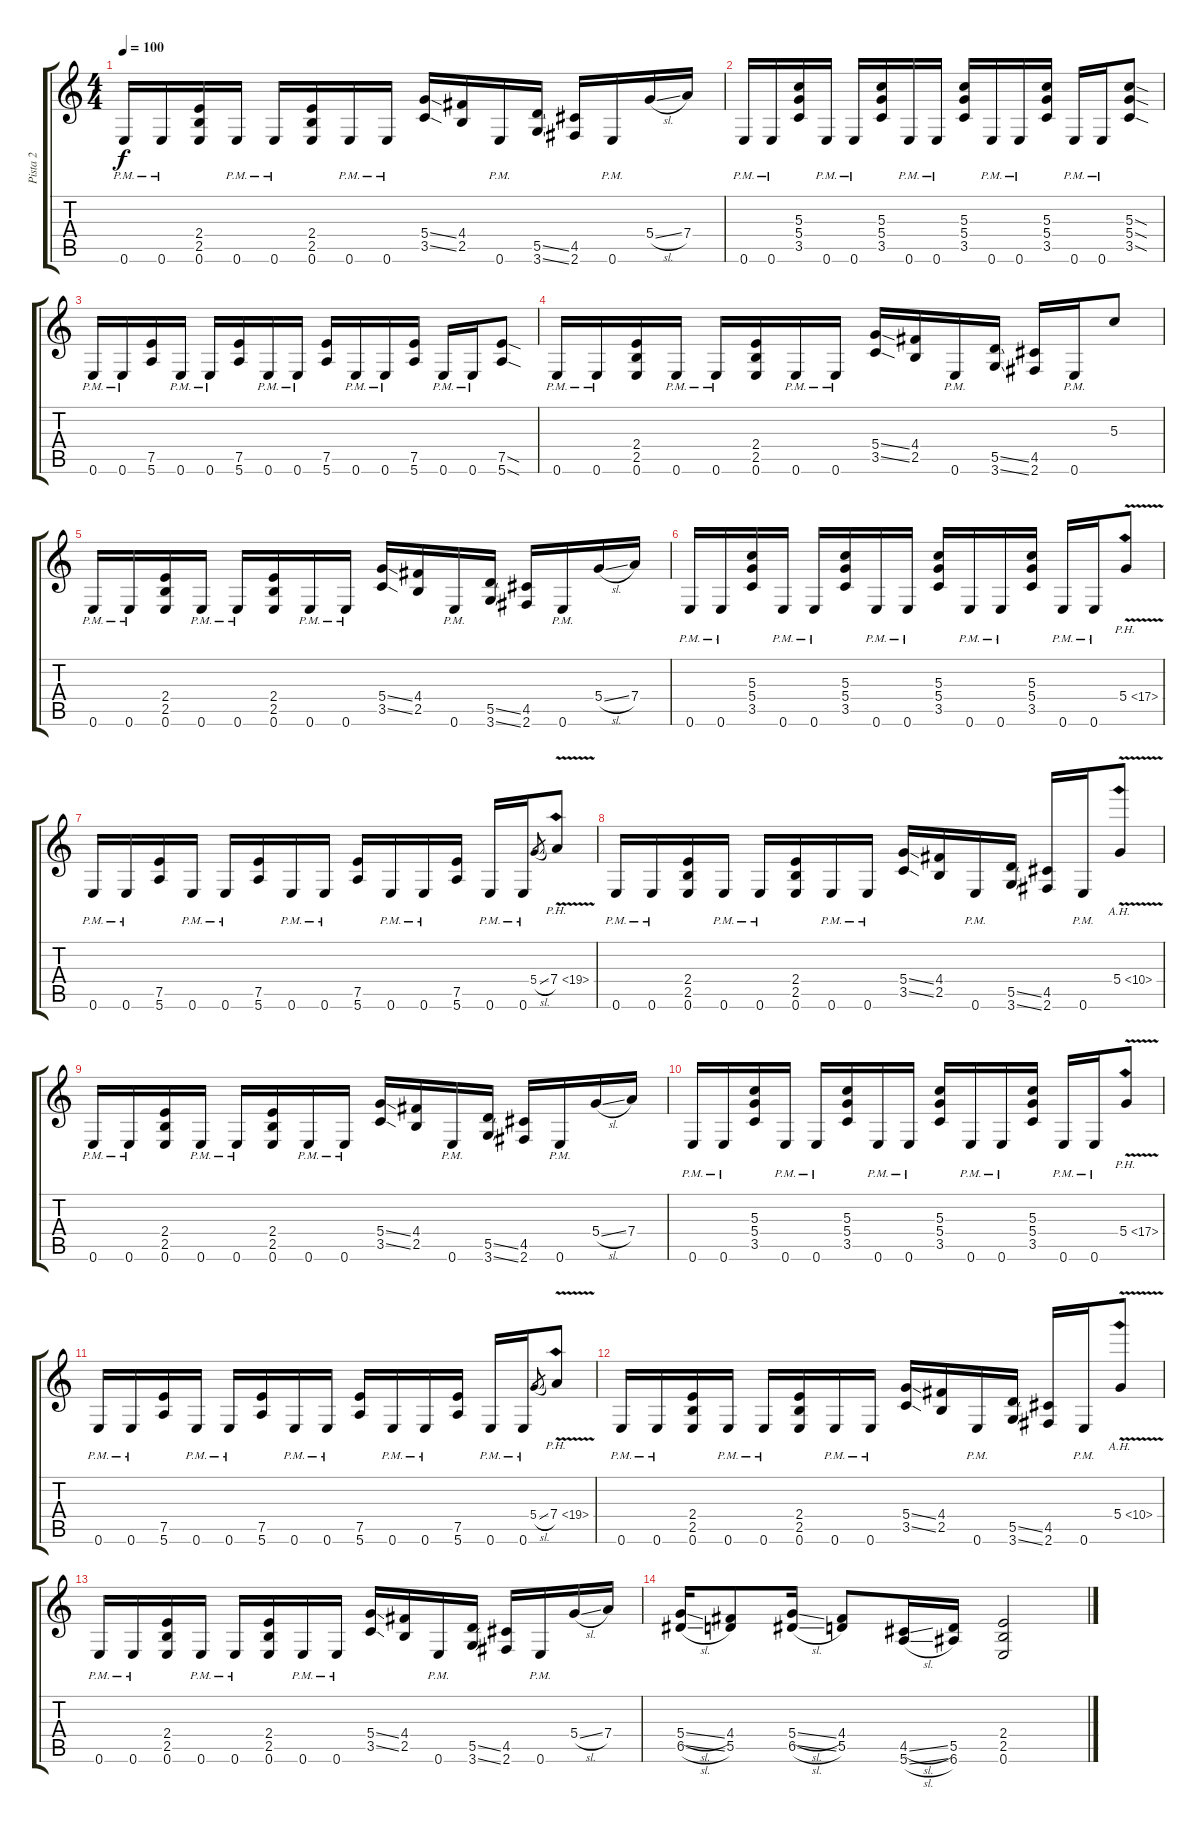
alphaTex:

\track ("Pista 2" "Pista 2") {instrument distortionguitar}
\staff {score tabs}
\tuning (E4 B3 G3 D3 A2 E2) {hide}
\ts (4 4)
\tempo 100
\clef g2
\ks c
0.6{pm}.16{dy f} 0.6{pm}.16 (2.4 2.5 0.6).16 0.6{pm}.16 0.6{pm}.16 (2.4 2.5 0.6).16 0.6{pm}.16 0.6{pm}.16 (5.4{ss} 3.5{ss}).16 (4.4 2.5).16 0.6{pm}.16 (5.5{ss} 3.6{ss}).16 (4.5 2.6).16 0.6{pm}.16 5.4{sl}.16 7.4.16 |
0.6{pm}.16 0.6{pm}.16 (5.3 5.4 3.5).16 0.6{pm}.16 0.6{pm}.16 (5.3 5.4 3.5).16 0.6{pm}.16 0.6{pm}.16 (5.3 5.4 3.5).16 0.6{pm}.16 0.6{pm}.16 (5.3 5.4 3.5).16 0.6{pm}.16 0.6{pm}.16 (5.3{sod} 5.4{sod} 3.5{sod}).8 |
0.6{pm}.16 0.6{pm}.16 (7.5 5.6).16 0.6{pm}.16 0.6{pm}.16 (7.5 5.6).16 0.6{pm}.16 0.6{pm}.16 (7.5 5.6).16 0.6{pm}.16 0.6{pm}.16 (7.5 5.6).16 0.6{pm}.16 0.6{pm}.16 (7.5{sod} 5.6{sod}).8 |
0.6{pm}.16 0.6{pm}.16 (2.4 2.5 0.6).16 0.6{pm}.16 0.6{pm}.16 (2.4 2.5 0.6).16 0.6{pm}.16 0.6{pm}.16 (5.4{ss} 3.5{ss}).16 (4.4 2.5).16 0.6{pm}.16 (5.5{ss} 3.6{ss}).16 (4.5 2.6).16 0.6{pm}.16 5.3.8 |
0.6{pm}.16 0.6{pm}.16 (2.4 2.5 0.6).16 0.6{pm}.16 0.6{pm}.16 (2.4 2.5 0.6).16 0.6{pm}.16 0.6{pm}.16 (5.4{ss} 3.5{ss}).16 (4.4 2.5).16 0.6{pm}.16 (5.5{ss} 3.6{ss}).16 (4.5 2.6).16 0.6{pm}.16 5.4{sl}.16 7.4.16 |
0.6{pm}.16 0.6{pm}.16 (5.3 5.4 3.5).16 0.6{pm}.16 0.6{pm}.16 (5.3 5.4 3.5).16 0.6{pm}.16 0.6{pm}.16 (5.3 5.4 3.5).16 0.6{pm}.16 0.6{pm}.16 (5.3 5.4 3.5).16 0.6{pm}.16 0.6{pm}.16 5.4{ph 12 v}.8 |
0.6{pm}.16 0.6{pm}.16 (7.5 5.6).16 0.6{pm}.16 0.6{pm}.16 (7.5 5.6).16 0.6{pm}.16 0.6{pm}.16 (7.5 5.6).16 0.6{pm}.16 0.6{pm}.16 (7.5 5.6).16 0.6{pm}.16 0.6{pm}.16 5.4{sl}.8{gr} 7.4{ph 12 v}.8 |
0.6{pm}.16 0.6{pm}.16 (2.4 2.5 0.6).16 0.6{pm}.16 0.6{pm}.16 (2.4 2.5 0.6).16 0.6{pm}.16 0.6{pm}.16 (5.4{ss} 3.5{ss}).16 (4.4 2.5).16 0.6{pm}.16 (5.5{ss} 3.6{ss}).16 (4.5 2.6).16 0.6{pm}.16 5.4{ah 5 v}.8 |
0.6{pm}.16 0.6{pm}.16 (2.4 2.5 0.6).16 0.6{pm}.16 0.6{pm}.16 (2.4 2.5 0.6).16 0.6{pm}.16 0.6{pm}.16 (5.4{ss} 3.5{ss}).16 (4.4 2.5).16 0.6{pm}.16 (5.5{ss} 3.6{ss}).16 (4.5 2.6).16 0.6{pm}.16 5.4{sl}.16 7.4.16 |
0.6{pm}.16 0.6{pm}.16 (5.3 5.4 3.5).16 0.6{pm}.16 0.6{pm}.16 (5.3 5.4 3.5).16 0.6{pm}.16 0.6{pm}.16 (5.3 5.4 3.5).16 0.6{pm}.16 0.6{pm}.16 (5.3 5.4 3.5).16 0.6{pm}.16 0.6{pm}.16 5.4{ph 12 v}.8 |
0.6{pm}.16 0.6{pm}.16 (7.5 5.6).16 0.6{pm}.16 0.6{pm}.16 (7.5 5.6).16 0.6{pm}.16 0.6{pm}.16 (7.5 5.6).16 0.6{pm}.16 0.6{pm}.16 (7.5 5.6).16 0.6{pm}.16 0.6{pm}.16 5.4{sl}.8{gr} 7.4{ph 12 v}.8 |
0.6{pm}.16 0.6{pm}.16 (2.4 2.5 0.6).16 0.6{pm}.16 0.6{pm}.16 (2.4 2.5 0.6).16 0.6{pm}.16 0.6{pm}.16 (5.4{ss} 3.5{ss}).16 (4.4 2.5).16 0.6{pm}.16 (5.5{ss} 3.6{ss}).16 (4.5 2.6).16 0.6{pm}.16 5.4{ah 5 v}.8 |
0.6{pm}.16 0.6{pm}.16 (2.4 2.5 0.6).16 0.6{pm}.16 0.6{pm}.16 (2.4 2.5 0.6).16 0.6{pm}.16 0.6{pm}.16 (5.4{ss} 3.5{ss}).16 (4.4 2.5).16 0.6{pm}.16 (5.5{ss} 3.6{ss}).16 (4.5 2.6).16 0.6{pm}.16 5.4{sl}.16 7.4.16 |
(5.4{sl} 6.5{sl}).16 (4.4 5.5).8 (5.4{sl} 6.5{sl}).16 (4.4 5.5).8 (4.5{sl} 5.6{sl}).16 (5.5 6.6).16 (2.4 2.5 0.6).2
